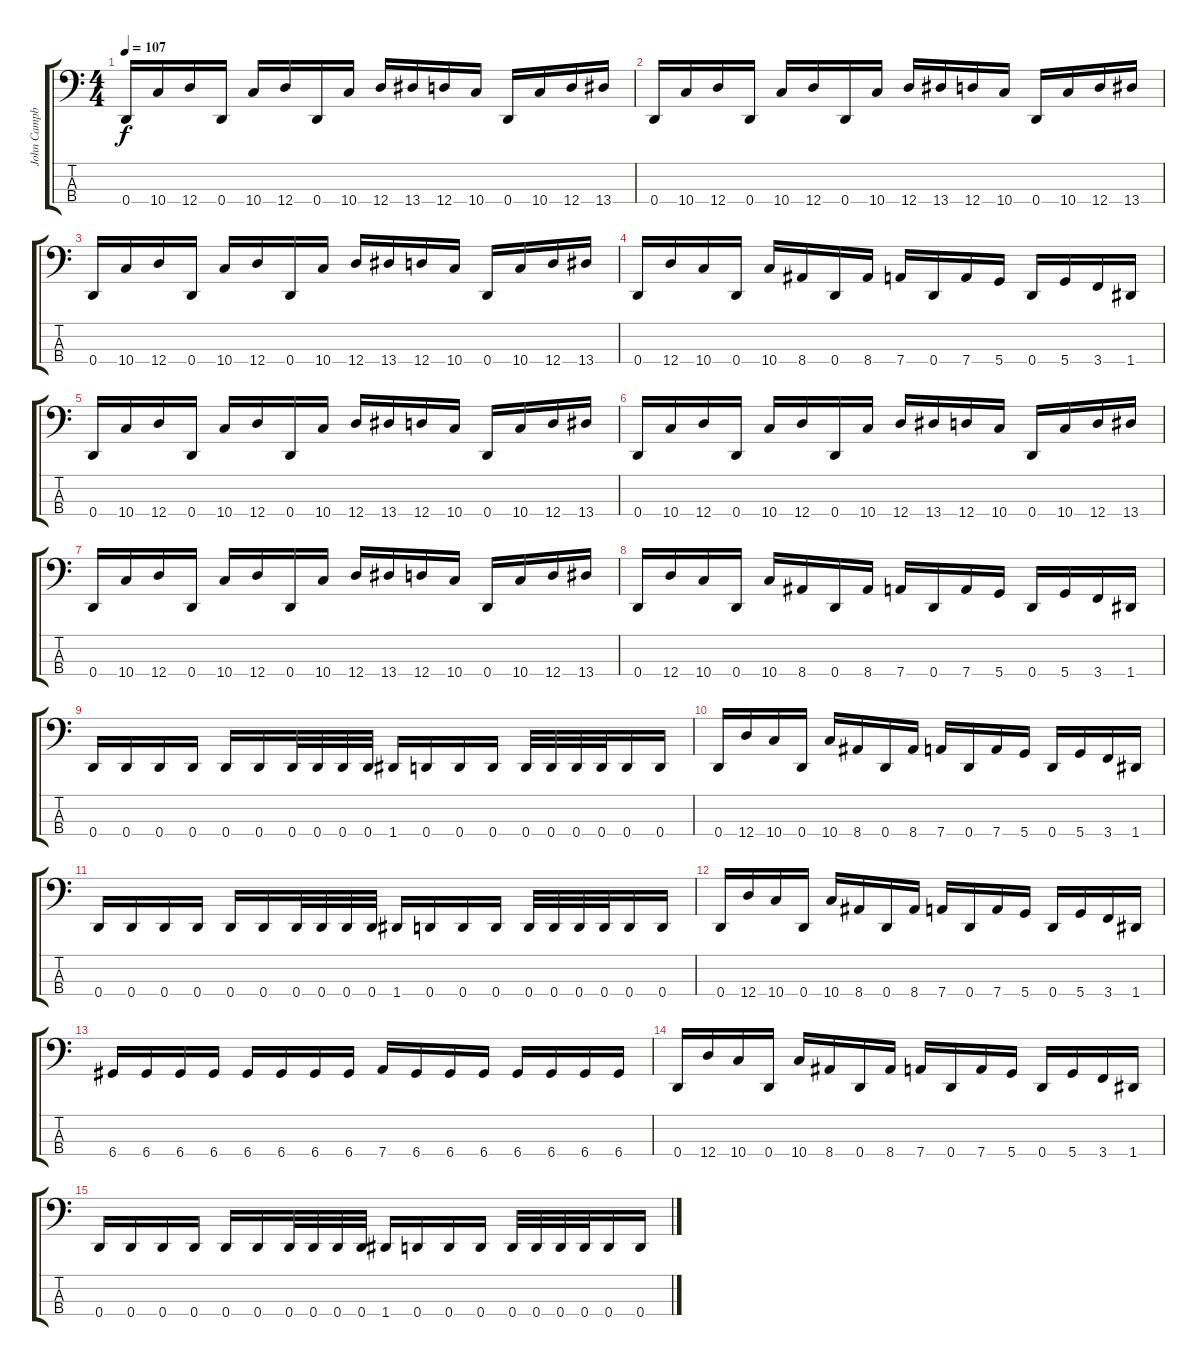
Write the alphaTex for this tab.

\track ("John Campbell" "John Campb") {instrument electricbasspick}
\staff {score tabs}
\tuning (G2 D2 A1 D1) {hide}
\ts (4 4)
\tempo 107
\clef f4
\ks c
0.4.16{dy f} 10.4.16 12.4.16 0.4.16 10.4.16 12.4.16 0.4.16 10.4.16 12.4.16 13.4.16 12.4.16 10.4.16 0.4.16 10.4.16 12.4.16 13.4.16 |
0.4.16 10.4.16 12.4.16 0.4.16 10.4.16 12.4.16 0.4.16 10.4.16 12.4.16 13.4.16 12.4.16 10.4.16 0.4.16 10.4.16 12.4.16 13.4.16 |
0.4.16 10.4.16 12.4.16 0.4.16 10.4.16 12.4.16 0.4.16 10.4.16 12.4.16 13.4.16 12.4.16 10.4.16 0.4.16 10.4.16 12.4.16 13.4.16 |
0.4.16 12.4.16 10.4.16 0.4.16 10.4.16 8.4.16 0.4.16 8.4.16 7.4.16 0.4.16 7.4.16 5.4.16 0.4.16 5.4.16 3.4.16 1.4.16 |
0.4.16 10.4.16 12.4.16 0.4.16 10.4.16 12.4.16 0.4.16 10.4.16 12.4.16 13.4.16 12.4.16 10.4.16 0.4.16 10.4.16 12.4.16 13.4.16 |
0.4.16 10.4.16 12.4.16 0.4.16 10.4.16 12.4.16 0.4.16 10.4.16 12.4.16 13.4.16 12.4.16 10.4.16 0.4.16 10.4.16 12.4.16 13.4.16 |
0.4.16 10.4.16 12.4.16 0.4.16 10.4.16 12.4.16 0.4.16 10.4.16 12.4.16 13.4.16 12.4.16 10.4.16 0.4.16 10.4.16 12.4.16 13.4.16 |
0.4.16 12.4.16 10.4.16 0.4.16 10.4.16 8.4.16 0.4.16 8.4.16 7.4.16 0.4.16 7.4.16 5.4.16 0.4.16 5.4.16 3.4.16 1.4.16 |
0.4.16 0.4.16 0.4.16 0.4.16 0.4.16 0.4.16 0.4.32 0.4.32 0.4.32 0.4.32 1.4.16 0.4.16 0.4.16 0.4.16 0.4.32 0.4.32 0.4.32 0.4.32 0.4.16 0.4.16 |
0.4.16 12.4.16 10.4.16 0.4.16 10.4.16 8.4.16 0.4.16 8.4.16 7.4.16 0.4.16 7.4.16 5.4.16 0.4.16 5.4.16 3.4.16 1.4.16 |
0.4.16 0.4.16 0.4.16 0.4.16 0.4.16 0.4.16 0.4.32 0.4.32 0.4.32 0.4.32 1.4.16 0.4.16 0.4.16 0.4.16 0.4.32 0.4.32 0.4.32 0.4.32 0.4.16 0.4.16 |
0.4.16 12.4.16 10.4.16 0.4.16 10.4.16 8.4.16 0.4.16 8.4.16 7.4.16 0.4.16 7.4.16 5.4.16 0.4.16 5.4.16 3.4.16 1.4.16 |
6.4.16 6.4.16 6.4.16 6.4.16 6.4.16 6.4.16 6.4.16 6.4.16 7.4.16 6.4.16 6.4.16 6.4.16 6.4.16 6.4.16 6.4.16 6.4.16 |
0.4.16 12.4.16 10.4.16 0.4.16 10.4.16 8.4.16 0.4.16 8.4.16 7.4.16 0.4.16 7.4.16 5.4.16 0.4.16 5.4.16 3.4.16 1.4.16 |
0.4.16 0.4.16 0.4.16 0.4.16 0.4.16 0.4.16 0.4.32 0.4.32 0.4.32 0.4.32 1.4.16 0.4.16 0.4.16 0.4.16 0.4.32 0.4.32 0.4.32 0.4.32 0.4.16 0.4.16
